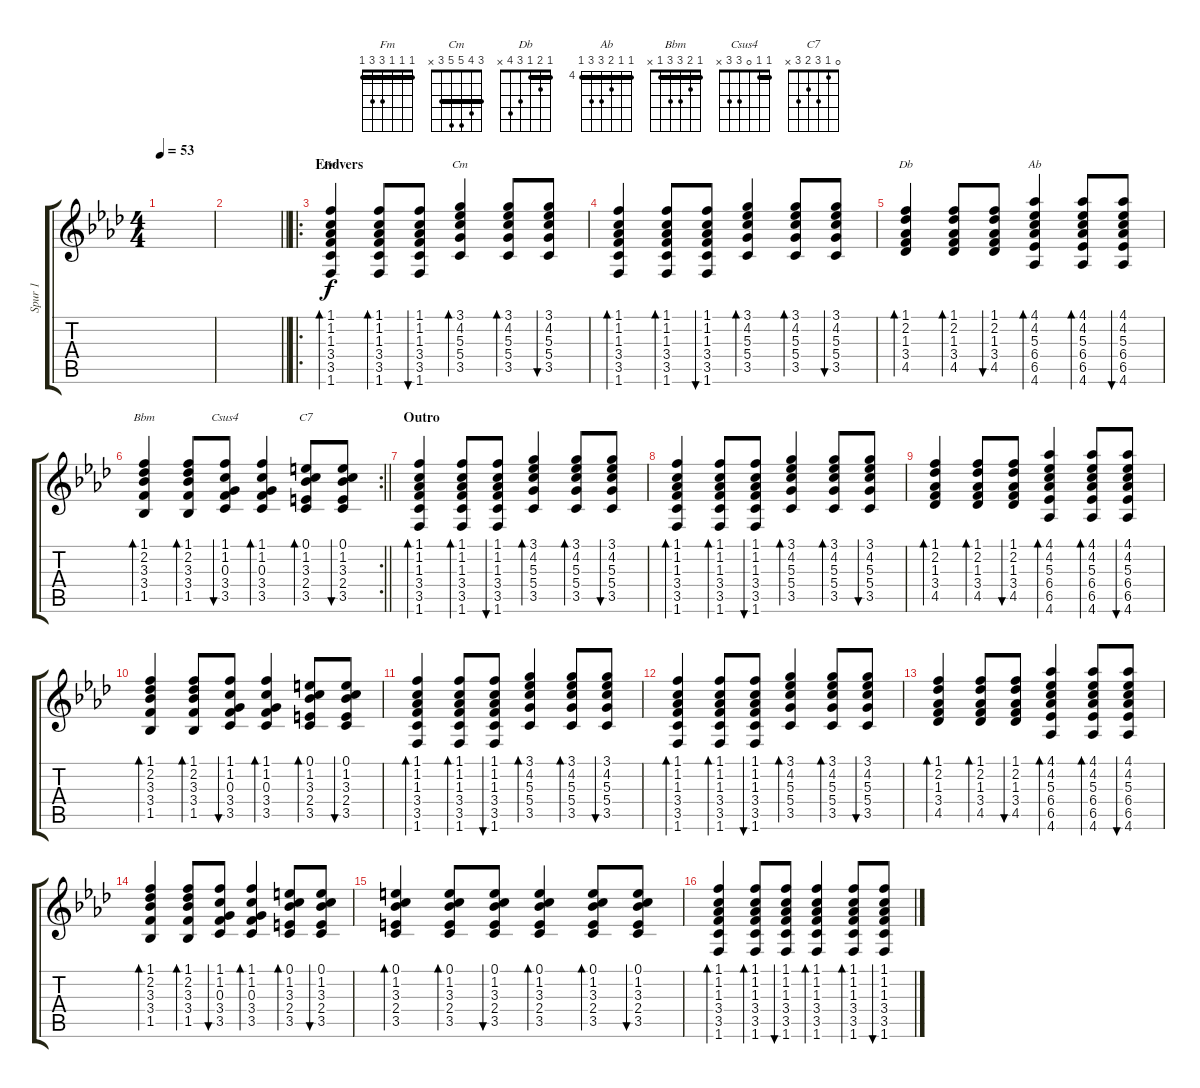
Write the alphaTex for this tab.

\track ("Spur 1" "Spur 1") {instrument acousticguitarnylon}
\staff {score tabs}
\tuning (E4 B3 G3 D3 A2 E2) {hide}
\chord ("Fm" 1 1 1 3 3 1) {barre 1}
\chord ("Cm" 3 4 5 5 3 x) {barre 3}
\chord ("Db" 1 2 1 3 4 x) {barre 1}
\chord ("Ab" 4 4 5 6 6 4) {firstfret 4 barre 4}
\chord ("Bbm" 1 2 3 3 1 x) {barre 1}
\chord ("Csus4" 1 1 0 3 3 x) {barre 1}
\chord ("C7" 0 1 3 2 3 x)
\ts (4 4)
\tempo 53
\clef g2
\ks ab
|
\barLineRight lightlight
|
\ro
\section ("" "Endvers")
(1.1 1.2 1.3 3.4 3.5 1.6).4{bd 60 ch "Fm" volume 10} (1.1 1.2 1.3 3.4 3.5 1.6).8{bd 60} (1.1 1.2 1.3 3.4 3.5 1.6).8{bu 60} (3.1 4.2 5.3 5.4 3.5).4{bd 60 ch "Cm"} (3.1 4.2 5.3 5.4 3.5).8{bd 60} (3.1 4.2 5.3 5.4 3.5).8{bu 60} |
(1.1 1.2 1.3 3.4 3.5 1.6).4{bd 60 volume 10} (1.1 1.2 1.3 3.4 3.5 1.6).8{bd 60} (1.1 1.2 1.3 3.4 3.5 1.6).8{bu 60} (3.1 4.2 5.3 5.4 3.5).4{bd 60} (3.1 4.2 5.3 5.4 3.5).8{bd 60} (3.1 4.2 5.3 5.4 3.5).8{bu 60} |
(1.1 2.2 1.3 3.4 4.5).4{bd 60 ch "Db"} (1.1 2.2 1.3 3.4 4.5).8{bd 60} (1.1 2.2 1.3 3.4 4.5).8{bu 60} (4.1 4.2 5.3 6.4 6.5 4.6).4{bd 60 ch "Ab"} (4.1 4.2 5.3 6.4 6.5 4.6).8{bd 60} (4.1 4.2 5.3 6.4 6.5 4.6).8{bu 60} |
\rc 2
\barLineRight lightlight
(1.1 2.2 3.3 3.4 1.5).4{bd 60 ch "Bbm"} (1.1 2.2 3.3 3.4 1.5).8{bd 60} (1.1 1.2 0.3 3.4 3.5).8{bu 60 ch "Csus4"} (1.1 1.2 0.3 3.4 3.5).4{bd 60} (0.1 1.2 3.3 2.4 3.5).8{bd 60 ch "C7"} (0.1 1.2 3.3 2.4 3.5).8{bu 60} |
\section ("" "Outro")
(1.1 1.2 1.3 3.4 3.5 1.6).4{bd 60 volume 10} (1.1 1.2 1.3 3.4 3.5 1.6).8{bd 60} (1.1 1.2 1.3 3.4 3.5 1.6).8{bu 60} (3.1 4.2 5.3 5.4 3.5).4{bd 60} (3.1 4.2 5.3 5.4 3.5).8{bd 60} (3.1 4.2 5.3 5.4 3.5).8{bu 60} |
(1.1 1.2 1.3 3.4 3.5 1.6).4{bd 60 volume 10} (1.1 1.2 1.3 3.4 3.5 1.6).8{bd 60} (1.1 1.2 1.3 3.4 3.5 1.6).8{bu 60} (3.1 4.2 5.3 5.4 3.5).4{bd 60} (3.1 4.2 5.3 5.4 3.5).8{bd 60} (3.1 4.2 5.3 5.4 3.5).8{bu 60} |
(1.1 2.2 1.3 3.4 4.5).4{bd 60} (1.1 2.2 1.3 3.4 4.5).8{bd 60} (1.1 2.2 1.3 3.4 4.5).8{bu 60} (4.1 4.2 5.3 6.4 6.5 4.6).4{bd 60} (4.1 4.2 5.3 6.4 6.5 4.6).8{bd 60} (4.1 4.2 5.3 6.4 6.5 4.6).8{bu 60} |
(1.1 2.2 3.3 3.4 1.5).4{bd 60} (1.1 2.2 3.3 3.4 1.5).8{bd 60} (1.1 1.2 0.3 3.4 3.5).8{bu 60} (1.1 1.2 0.3 3.4 3.5).4{bd 60} (0.1 1.2 3.3 2.4 3.5).8{bd 60} (0.1 1.2 3.3 2.4 3.5).8{bu 60} |
(1.1 1.2 1.3 3.4 3.5 1.6).4{bd 60 volume 10} (1.1 1.2 1.3 3.4 3.5 1.6).8{bd 60} (1.1 1.2 1.3 3.4 3.5 1.6).8{bu 60} (3.1 4.2 5.3 5.4 3.5).4{bd 60} (3.1 4.2 5.3 5.4 3.5).8{bd 60} (3.1 4.2 5.3 5.4 3.5).8{bu 60} |
(1.1 1.2 1.3 3.4 3.5 1.6).4{bd 60 volume 10} (1.1 1.2 1.3 3.4 3.5 1.6).8{bd 60} (1.1 1.2 1.3 3.4 3.5 1.6).8{bu 60} (3.1 4.2 5.3 5.4 3.5).4{bd 60} (3.1 4.2 5.3 5.4 3.5).8{bd 60} (3.1 4.2 5.3 5.4 3.5).8{bu 60} |
(1.1 2.2 1.3 3.4 4.5).4{bd 60} (1.1 2.2 1.3 3.4 4.5).8{bd 60} (1.1 2.2 1.3 3.4 4.5).8{bu 60} (4.1 4.2 5.3 6.4 6.5 4.6).4{bd 60} (4.1 4.2 5.3 6.4 6.5 4.6).8{bd 60} (4.1 4.2 5.3 6.4 6.5 4.6).8{bu 60} |
(1.1 2.2 3.3 3.4 1.5).4{bd 60} (1.1 2.2 3.3 3.4 1.5).8{bd 60} (1.1 1.2 0.3 3.4 3.5).8{bu 60} (1.1 1.2 0.3 3.4 3.5).4{bd 60} (0.1 1.2 3.3 2.4 3.5).8{bd 60} (0.1 1.2 3.3 2.4 3.5).8{bu 60} |
(0.1 1.2 3.3 2.4 3.5).4{bd 60} (0.1 1.2 3.3 2.4 3.5).8{bd 60} (0.1 1.2 3.3 2.4 3.5).8{bu 60} (0.1 1.2 3.3 2.4 3.5).4{bd 60} (0.1 1.2 3.3 2.4 3.5).8{bd 60} (0.1 1.2 3.3 2.4 3.5).8{bu 60} |
(1.1 1.2 1.3 3.4 3.5 1.6).4{bd 60} (1.1 1.2 1.3 3.4 3.5 1.6).8{bd 60} (1.1 1.2 1.3 3.4 3.5 1.6).8{bu 60} (1.1 1.2 1.3 3.4 3.5 1.6).4{bd 60} (1.1 1.2 1.3 3.4 3.5 1.6).8{bd 60} (1.1 1.2 1.3 3.4 3.5 1.6).8{bu 60}
